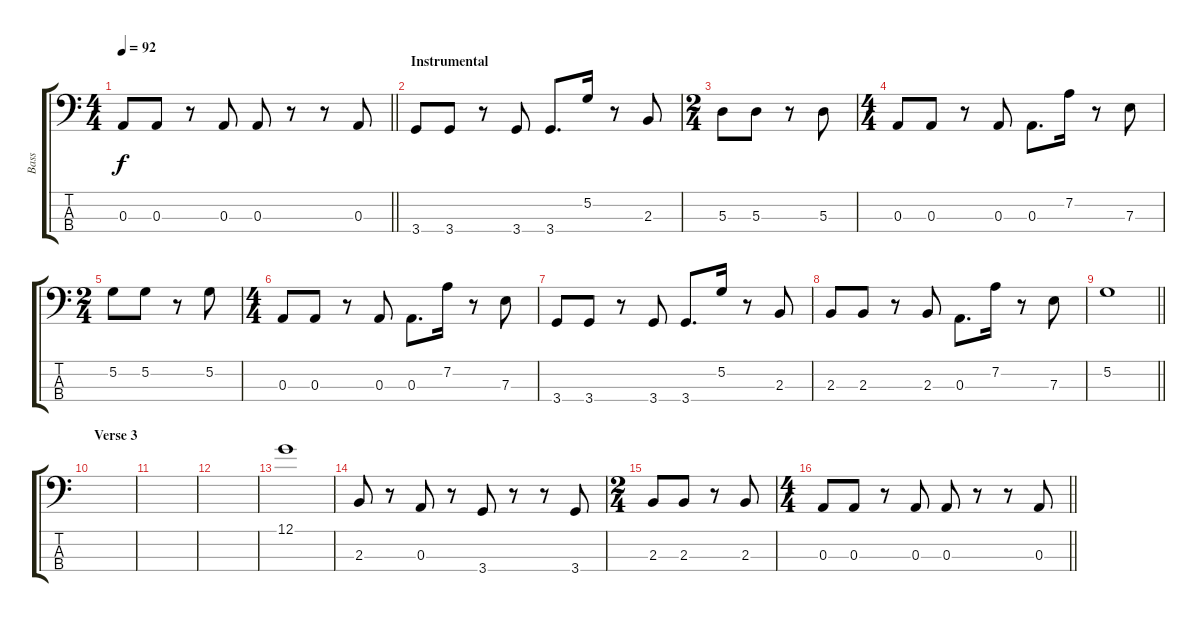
\track ("Bass" "Bass") {instrument electricbassfinger}
\staff {score tabs}
\tuning (G2 D2 A1 E1) {hide}
\ts (4 4)
\tempo 92
\clef f4
\barLineRight lightlight
\ks c
0.3.8{dy f} 0.3.8 r.8 0.3.8 0.3.8 r.8 r.8 0.3.8 |
\section ("" "Instrumental")
3.4.8 3.4.8 r.8 3.4.8 3.4.8{d} 5.2.16 r.8 2.3.8 |
\ts (2 4)
5.3.8 5.3.8 r.8 5.3.8 |
\ts (4 4)
0.3.8 0.3.8 r.8 0.3.8 0.3.8{d} 7.2.16 r.8 7.3.8 |
\ts (2 4)
5.2.8 5.2.8 r.8 5.2.8 |
\ts (4 4)
0.3.8 0.3.8 r.8 0.3.8 0.3.8{d} 7.2.16 r.8 7.3.8 |
3.4.8 3.4.8 r.8 3.4.8 3.4.8{d} 5.2.16 r.8 2.3.8 |
2.3.8 2.3.8 r.8 2.3.8 0.3.8{d} 7.2.16 r.8 7.3.8 |
\barLineRight lightlight
5.2.1 |
\section ("" "Verse 3")
|
|
|
12.1.1 |
2.3.8 r.8 0.3.8 r.8 3.4.8 r.8 r.8 3.4.8 |
\ts (2 4)
2.3.8 2.3.8 r.8 2.3.8 |
\ts (4 4)
\barLineRight lightlight
0.3.8 0.3.8 r.8 0.3.8 0.3.8 r.8 r.8 0.3.8
